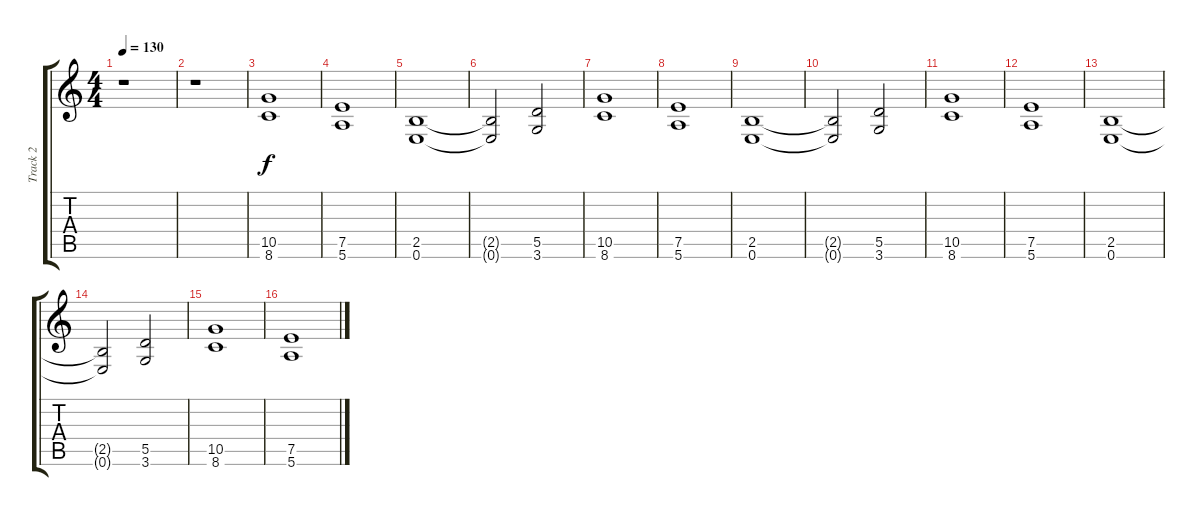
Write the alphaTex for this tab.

\track ("Track 2" "Track 2") {instrument distortionguitar}
\staff {score tabs}
\tuning (E4 B3 G3 D3 A2 E2) {hide}
\ts (4 4)
\tempo 130
\clef g2
\ks c
r.1{dy f} |
r.1 |
(10.5 8.6).1 |
(7.5 5.6).1 |
(2.5 0.6).1 |
(2.5{t} 0.6{t}).2 (5.5 3.6).2 |
(10.5 8.6).1 |
(7.5 5.6).1 |
(2.5 0.6).1 |
(2.5{t} 0.6{t}).2 (5.5 3.6).2 |
(10.5 8.6).1 |
(7.5 5.6).1 |
(2.5 0.6).1 |
(2.5{t} 0.6{t}).2 (5.5 3.6).2 |
(10.5 8.6).1 |
(7.5 5.6).1
